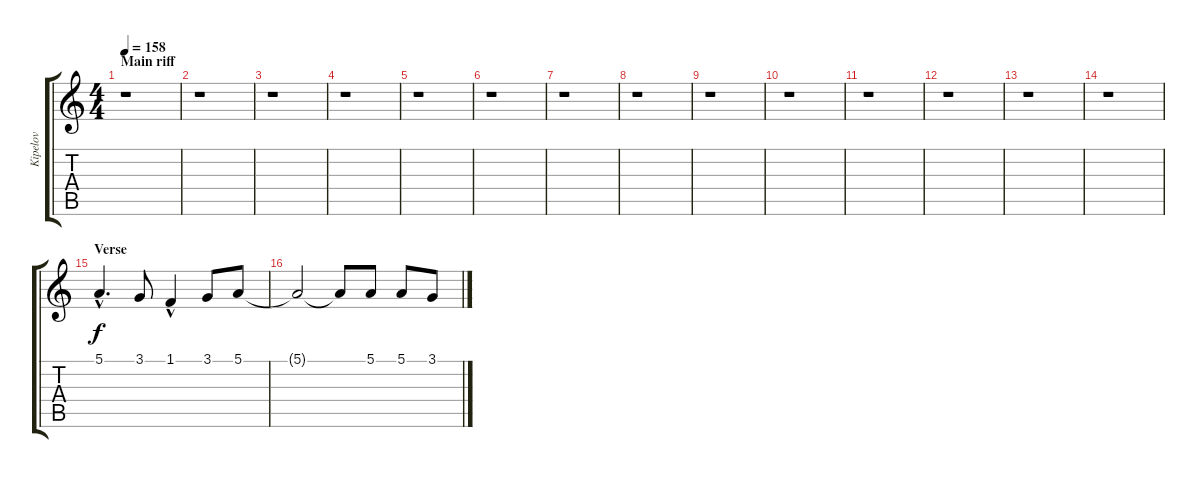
\track ("Kipelov" "Kipelov") {instrument tenorsax}
\staff {score tabs}
\tuning (E4 B3 G3 D3 A2 E2) {hide}
\ts (4 4)
\section ("" "Main riff")
\tempo 158
\clef g2
\ks c
r.1{dy f} |
r.1 |
r.1 |
r.1 |
r.1 |
r.1 |
r.1 |
r.1 |
r.1 |
r.1 |
r.1 |
r.1 |
r.1 |
r.1 |
\section ("" "Verse")
5.1{hac}.4{d} 3.1.8 1.1{hac}.4 3.1.8 5.1.8 |
5.1{t}.2 5.1{t}.8 5.1.8 5.1.8 3.1.8
